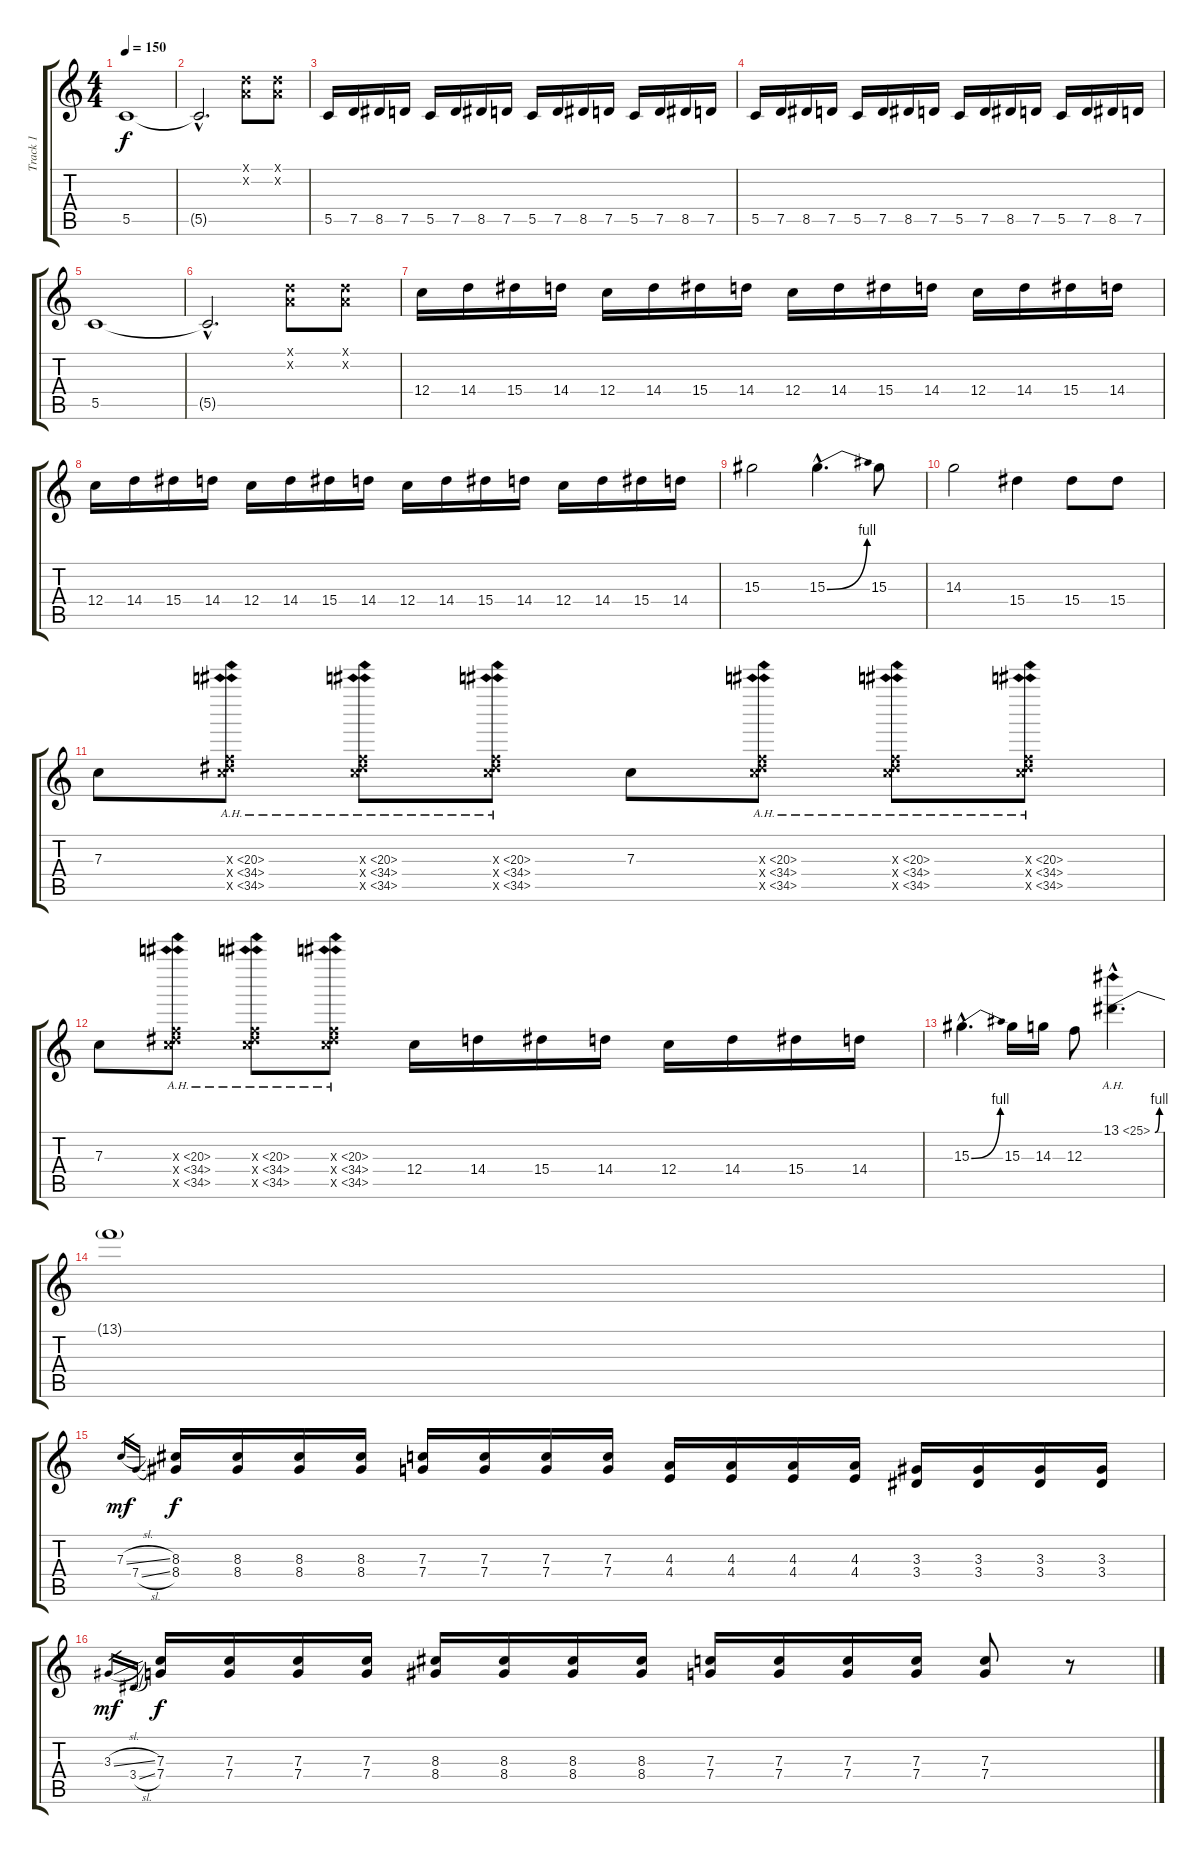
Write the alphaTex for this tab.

\track ("Track 1" "Track 1") {instrument overdrivenguitar}
\staff {score tabs}
\tuning (D4 A3 F3 C3 G2 C2) {hide}
\ts (4 4)
\tempo 150
\clef g2
\ks c
5.5.1{dy f} |
5.5{hac t}.2{d} (0.1{x} 0.2{x}).8 (0.1{x} 0.2{x}).8 |
5.5.16 7.5.16 8.5.16 7.5.16 5.5.16 7.5.16 8.5.16 7.5.16 5.5.16 7.5.16 8.5.16 7.5.16 5.5.16 7.5.16 8.5.16 7.5.16 |
5.5.16 7.5.16 8.5.16 7.5.16 5.5.16 7.5.16 8.5.16 7.5.16 5.5.16 7.5.16 8.5.16 7.5.16 5.5.16 7.5.16 8.5.16 7.5.16 |
5.5.1 |
5.5{hac t}.2{d} (0.1{x} 0.2{x}).8 (0.1{x} 0.2{x}).8 |
12.4.16 14.4.16 15.4.16 14.4.16 12.4.16 14.4.16 15.4.16 14.4.16 12.4.16 14.4.16 15.4.16 14.4.16 12.4.16 14.4.16 15.4.16 14.4.16 |
12.4.16 14.4.16 15.4.16 14.4.16 12.4.16 14.4.16 15.4.16 14.4.16 12.4.16 14.4.16 15.4.16 14.4.16 12.4.16 14.4.16 15.4.16 14.4.16 |
15.3.2 15.3{be (bend 0 0 60 4) hac}.4{d} 15.3.8 |
14.3.2 15.4.4 15.4.8 15.4.8 |
7.3.8 (10.3{ah 10 x} 17.4{ah 17 x} 17.5{ah 17 x}).8 (10.3{ah 10 x} 17.4{ah 17 x} 17.5{ah 17 x}).8 (10.3{ah 10 x} 17.4{ah 17 x} 17.5{ah 17 x}).8 7.3.8 (10.3{ah 10 x} 17.4{ah 17 x} 17.5{ah 17 x}).8 (10.3{ah 10 x} 17.4{ah 17 x} 17.5{ah 17 x}).8 (10.3{ah 10 x} 17.4{ah 17 x} 17.5{ah 17 x}).8 |
7.3.8 (10.3{ah 10 x} 17.4{ah 17 x} 17.5{ah 17 x}).8 (10.3{ah 10 x} 17.4{ah 17 x} 17.5{ah 17 x}).8 (10.3{ah 10 x} 17.4{ah 17 x} 17.5{ah 17 x}).8 12.4.16 14.4.16 15.4.16 14.4.16 12.4.16 14.4.16 15.4.16 14.4.16 |
15.3{be (bend 0 0 60 4) hac}.4{d} 15.3.16 14.3.16 12.3.8 13.1{be (bend 0 0 60 4) ah 12 hac}.4{d} |
13.1{t}.1 |
7.3{sl}.16{gr dy mf} 7.4{sl}.16{gr} (8.3 8.4).16{dy f} (8.3 8.4).16 (8.3 8.4).16 (8.3 8.4).16 (7.3 7.4).16 (7.3 7.4).16 (7.3 7.4).16 (7.3 7.4).16 (4.3 4.4).16 (4.3 4.4).16 (4.3 4.4).16 (4.3 4.4).16 (3.3 3.4).16 (3.3 3.4).16 (3.3 3.4).16 (3.3 3.4).16 |
3.3{sl}.16{gr dy mf} 3.4{sl}.16{gr} (7.3 7.4).16{dy f} (7.3 7.4).16 (7.3 7.4).16 (7.3 7.4).16 (8.3 8.4).16 (8.3 8.4).16 (8.3 8.4).16 (8.3 8.4).16 (7.3 7.4).16 (7.3 7.4).16 (7.3 7.4).16 (7.3 7.4).16 (7.3 7.4).8 r.8
